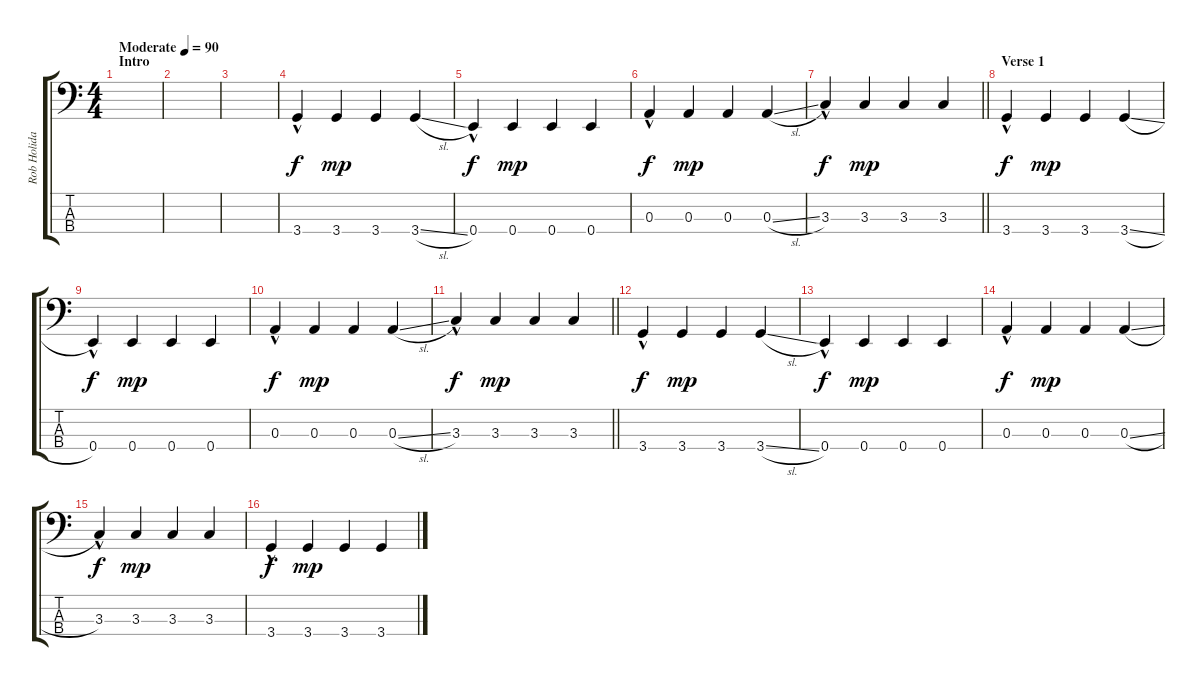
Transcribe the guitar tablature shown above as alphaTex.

\track ("Rob Holiday" "Rob Holida") {instrument electricbasspick}
\staff {score tabs}
\tuning (G2 D2 A1 E1) {hide}
\ts (4 4)
\section ("" "Intro")
\tempo (90 "Moderate")
\clef f4
\ks c
|
|
|
3.4{hac}.4 3.4.4{dy mp} 3.4.4 3.4{sl}.4 |
0.4{hac}.4{dy f} 0.4.4{dy mp} 0.4.4 0.4.4 |
0.3{hac}.4{dy f} 0.3.4{dy mp} 0.3.4 0.3{sl}.4 |
\barLineRight lightlight
3.3{hac}.4{dy f} 3.3.4{dy mp} 3.3.4 3.3.4 |
\section ("" "Verse 1")
3.4{hac}.4{dy f} 3.4.4{dy mp} 3.4.4 3.4{sl}.4 |
0.4{hac}.4{dy f} 0.4.4{dy mp} 0.4.4 0.4.4 |
0.3{hac}.4{dy f} 0.3.4{dy mp} 0.3.4 0.3{sl}.4 |
\barLineRight lightlight
3.3{hac}.4{dy f} 3.3.4{dy mp} 3.3.4 3.3.4 |
\section ("" "")
3.4{hac}.4{dy f} 3.4.4{dy mp} 3.4.4 3.4{sl}.4 |
0.4{hac}.4{dy f} 0.4.4{dy mp} 0.4.4 0.4.4 |
0.3{hac}.4{dy f} 0.3.4{dy mp} 0.3.4 0.3{sl}.4 |
3.3{hac}.4{dy f} 3.3.4{dy mp} 3.3.4 3.3.4 |
3.4{hac}.4{dy f} 3.4.4{dy mp} 3.4.4 3.4{sl}.4
